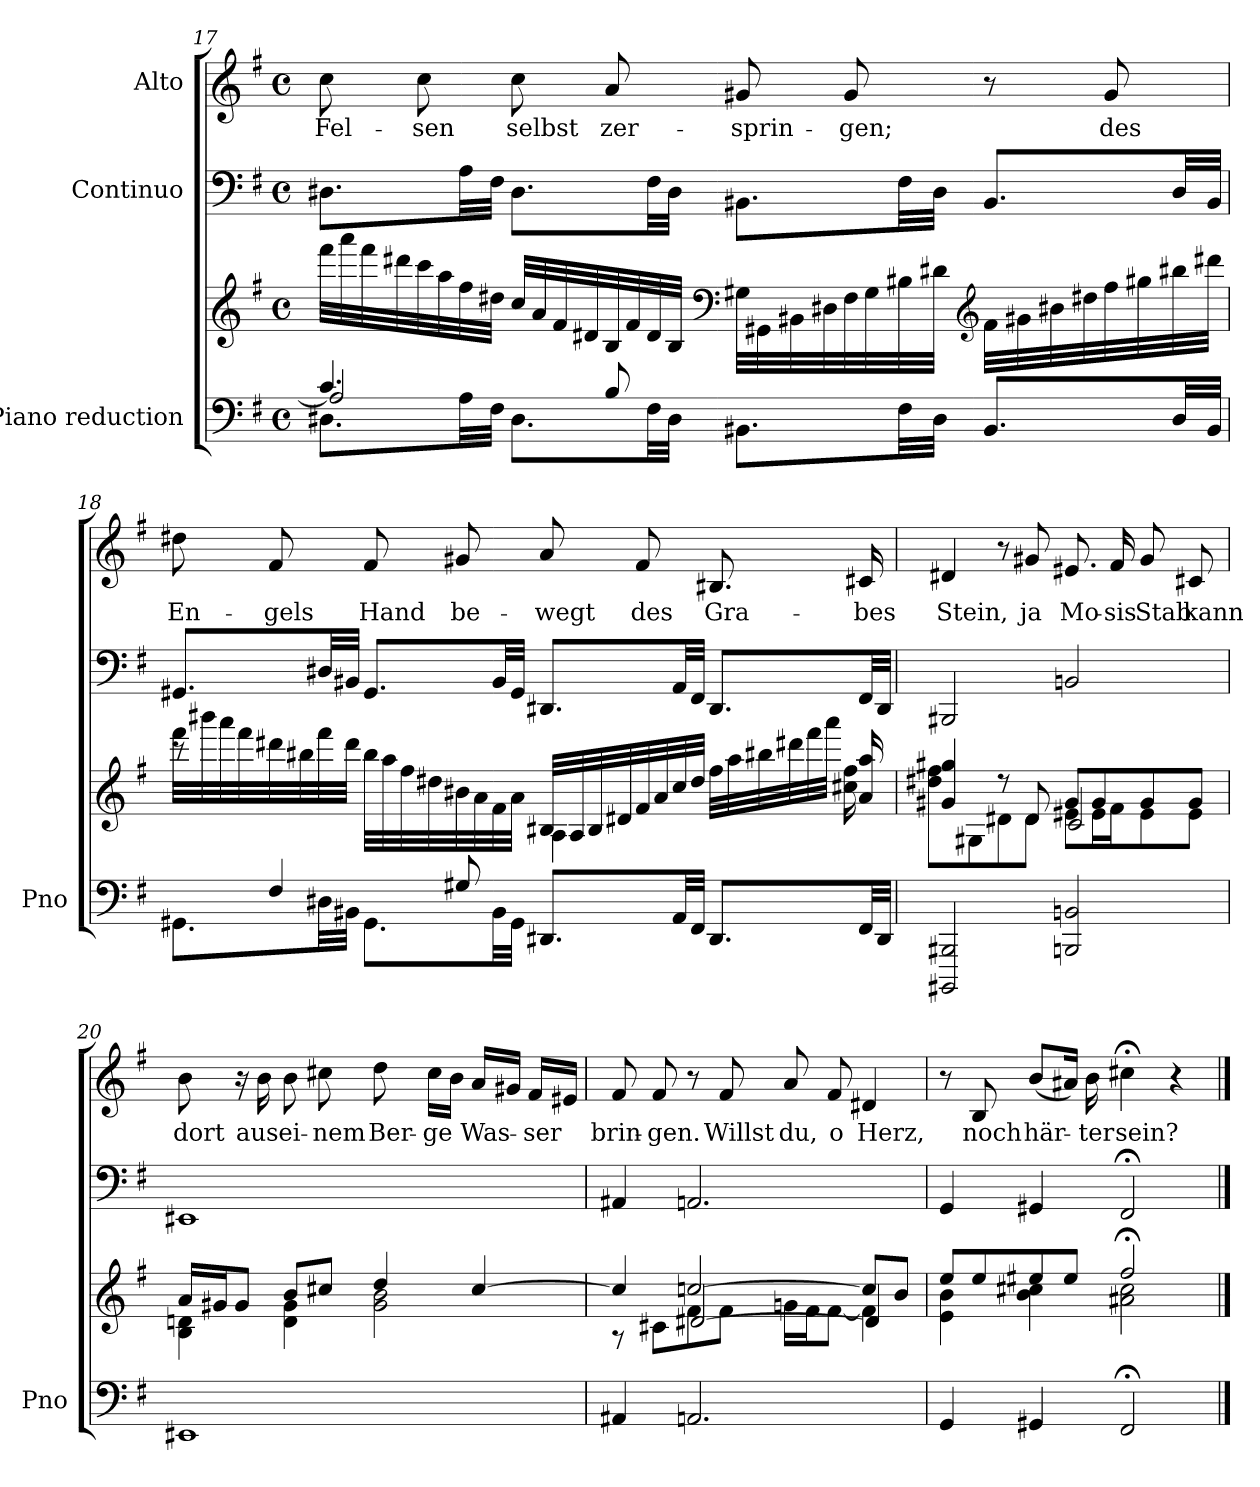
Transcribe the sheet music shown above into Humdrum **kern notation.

**kern	**kern	**kern	**kern	**text
*part3	*part3	*part2	*part1	*part1
*staff4	*staff3	*staff2	*staff1	*staff1
*I"Piano reduction	*	*I"Continuo	*I"Alto	*
*I'Pno	*	*	*	*
!!LO:LB:g=z
*clefF4	*clefG2	*clefF4	*clefG2	*
*k[f#]	*k[f#]	*k[f#]	*k[f#]	*
*M4/4	*M4/4	*M4/4	*M4/4	*
*met(c)	*met(c)	*met(c)	*met(c)	*
=17	=17	=17	=17	=17
*^	*	*	*	*
*	*^	*	*	*	*
!	!	!	!	!	!	!LO:LY:b
4.c/	8.D#X\L	2A/]	32fff#\LLL	8.D#X\L	8cc\	Fel-
.	.	.	32aaa\	.	.	.
.	.	.	32fff#\	.	.	.
.	.	.	32ddd#X\	.	.	.
!	!	!	!	!	!	!LO:LY:b
.	.	.	32ccc\	.	8cc\	-sen
.	.	.	32aa\	.	.	.
.	32A\LL	.	32ff#\	32A\LL	.	.
.	32F#\JJJ	.	32dd#X\JJJ	32F#\JJJ	.	.
!	!	!	!	!	!	!LO:LY:b
.	8.D#\L	.	32cc/LLL	8.D#\L	8cc\	selbst
.	.	.	32a/	.	.	.
.	.	.	32f#/	.	.	.
.	.	.	32d#X/	.	.	.
!	!	!	!	!	!	!LO:LY:b
8B/	.	.	32B/	.	8a/	zer-
.	.	.	32f#/	.	.	.
.	32F#\LL	.	32d#/	32F#\LL	.	.
.	32D#\JJJ	.	32B/JJJ	32D#\JJJ	.	.
*	*	*	*clefF4	*	*	*
!	!	!	!	!	!	!LO:LY:b
8.BB#X\L	2ryy	2ryy	32G#X\LLL	8.BB#X\L	8g#X/	-sprin-
.	.	.	32GG#X\	.	.	.
.	.	.	32BB#X\	.	.	.
.	.	.	32D#X\	.	.	.
!	!	!	!	!	!	!LO:LY:b
.	.	.	32F#\	.	8g#/	-gen;
.	.	.	32G#\	.	.	.
32F#\LL	.	.	32B#X\	32F#\LL	.	.
32D#\JJJ	.	.	32d#X\JJJ	32D#\JJJ	.	.
*	*	*	*clefG2	*	*	*
8.BB#/L	.	.	32f#\LLL	8.BB#/L	8r	.
.	.	.	32g#X\	.	.	.
.	.	.	32b#X\	.	.	.
.	.	.	32dd#X\	.	.	.
!	!	!	!	!	!	!LO:LY:b
.	.	.	32ff#\	.	8g#/	des
.	.	.	32gg#X\	.	.	.
32D#/LL	.	.	32bb#X\	32D#/LL	.	.
32BB#/JJJ	.	.	32ddd#X\JJJ	32BB#/JJJ	.	.
*	*v	*v	*	*	*	*
!!LO:LB:g=z
=18	=18	=18	=18	=18	=18
*	*	*^	*	*	*
!	!	!	!	!	!	!LO:LY:b
8ryy	8.GG#X\L	32fff#\LLL	8rccc	8.GG#X/L	8dd#X\	En-
.	.	32bbb#X\	.	.	.	.
.	.	32aaa\	.	.	.	.
.	.	32fff#\	.	.	.	.
!	!	!	!	!	!	!LO:LY:b
4F#/	.	32ddd#X\	4.ryy	.	8f#/	-gels
.	.	32bb#X\	.	.	.	.
.	32D#X\LL	32fff#\	.	32D#X/LL	.	.
.	32BB#X\JJJ	32ddd#\JJJ	.	32BB#X/JJJ	.	.
!	!	!	!	!	!	!LO:LY:b
.	8.GG#\L	32bb#\LLL	.	8.GG#/L	8f#/	Hand
.	.	32aa\	.	.	.	.
.	.	32ff#\	.	.	.	.
.	.	32dd#X\	.	.	.	.
!	!	!	!	!	!	!LO:LY:b
8G#X/	.	32b#X\	.	.	8g#X/	be-
.	.	32a\	.	.	.	.
.	32BB#\LL	32f#\	.	32BB#/LL	.	.
.	32GG#\JJJ	32a\JJJ	.	32GG#/JJJ	.	.
!	!	!	!	!	!	!LO:LY:b
2ryy	8.DD#X/L	32B#X/LLL	4A\	8.DD#X/L	8a/	-wegt
.	.	32A/	.	.	.	.
.	.	32B#/	.	.	.	.
.	.	32d#X/	.	.	.	.
!	!	!	!	!	!	!LO:LY:b
.	.	32f#/	.	.	8f#/	des
.	.	32a/	.	.	.	.
.	32AA/LL	32cc/	.	32AA/LL	.	.
.	32FF#/JJJ	32dd#/JJJ	.	32FF#/JJJ	.	.
!	!	!	!	!	!	!LO:LY:b
.	8.DD#/L	32ff#\LLL	8ryy	8.DD#/L	8.B#X/	Gra-
.	.	32aa\	.	.	.	.
.	.	32bb#X\	.	.	.	.
.	.	32ddd#X\	.	.	.	.
.	.	32fff#\	16ryy	.	.	.
.	.	32aaa\JJJ	.	.	.	.
!	!	!	!	!	!	!LO:LY:b
.	32FF#/LL	16a/ 16aa/	16cc#X\ 16ff#\	32FF#/LL	16c#X/	-bes
.	32DD#/JJJ	.	.	32DD#/JJJ	.	.
=19	=19	=19	=19	=19	=19	=19
*	*	*	*^	*	*	*
!	!	!	!	!	!	!	!LO:LY:b
*v	*v	*	*	*	*	*	*
2BBBB#X/ 2BBB#X/	4g#X/ 4gg#X/	8dd#X\ 8ff#\L	2ryy	2BBB#X/	4d#X/	Stein,
.	.	8G#X\	.	.	.	.
.	8r	8d#X\	.	.	8r	.
!	!	!	!	!	!	!LO:LY:b
.	8d#/	8d#\J	.	.	8g#X/	ja
!	!	!	!	!	!	!LO:LY:b
2BBBn/ 2BBn/	8g#/L	8e#X\L	2c/	2BBn/	8.e#X/	Mo-
.	8g#/	16e#\L	.	.	.	.
!	!	!	!	!	!	!LO:LY:b
.	.	16f#\J	.	.	16f#/	-sis
!	!	!	!	!	!	!LO:LY:b
.	8g#/	8e#\	.	.	8g#/	Stab
!	!	!	!	!	!	!LO:LY:b
.	8g#/J	8e#\J	.	.	8c#X/	kann
*	*	*v	*v	*	*	*
!!LO:LB:g=z
=20	=20	=20	=20	=20	=20
!	!	!	!	!	!LO:LY:b
1EE#X	16a/LL	4B\ 4dn\	1EE#X	8b\	dort
.	16g#X/J	.	.	.	.
.	8g#/J	.	.	16r	.
!	!	!	!	!	!LO:LY:b
.	.	.	.	16b\	aus
!	!	!	!	!	!LO:LY:b
.	8b/L	4d\ 4g#\	.	8b\	ei-
!	!	!	!	!	!LO:LY:b
.	8cc#X/J	.	.	8cc#X\	-nem
!	!	!	!	!	!LO:LY:b
.	4dd/	2g#\ 2b\	.	8dd\	Ber-
!	!	!	!	!	!LO:LY:b
.	.	.	.	16cc#\LL	-ge
.	.	.	.	16b\JJ	.
!	!	!	!	!	!LO:LY:b
.	[4cc#/	.	.	16a/LL	Was-
.	.	.	.	16g#X/JJ	.
!	!	!	!	!	!LO:LY:b
.	.	.	.	16f#/LL	-ser
.	.	.	.	16e#X/JJ	.
=21	=21	=21	=21	=21	=21
*	*	*^	*	*	*
!	!	!	!	!	!	!LO:LY:b
4AA#X/	4cc#/]	8r	4ryy	4AA#X/	8f#/	brin-
!	!	!	!	!	!	!LO:LY:b
.	.	8c#X\L	.	.	8f#/	-gen.
2.AAn/	[2ccn/	8f#\	[2d#X/	2.AAn/	8r	.
!	!	!	!	!	!	!LO:LY:b
.	.	8f#\J	.	.	8f#/	Willst
!	!	!	!	!	!	!LO:LY:b
.	.	16gn\LL	.	.	8a/	du,
.	.	16f#\J	.	.	.	.
!	!	!	!	!	!	!LO:LY:b
.	.	[8f#\J	.	.	8f#/	o
!	!	!	!	!	!	!LO:LY:b
.	8cc/L]	4f#\]	4d#/]	.	4d#X/	Herz,
.	8b/J	.	.	.	.	.
*	*	*v	*v	*	*	*
=22	=22	=22	=22	=22	=22
4GG/	8ee/L	4e\ 4b\	4GG/	8r	.
!	!	!	!	!	!LO:LY:b
.	8ee/	.	.	8B/	noch
!	!	!	!	!	!LO:LY:b
4GG#X/	8ee#X/	4b\ 4cc#X\	4GG#X/	(<8b/L	här-
.	8ee#/J	.	.	16a#X/Jk)	.
!	!	!	!	!	!LO:LY:b
.	.	.	.	16b\	-ter
!	!	!	!	!	!LO:LY:b
2FF#;/	2ff#;</	2a#X\ 2cc#\	2FF#;</	4cc#X;<\	sein?
.	.	.	.	4r	.
*	*v	*v	*	*	*
==	==	==	==	==
*-	*-	*-	*-	*-
